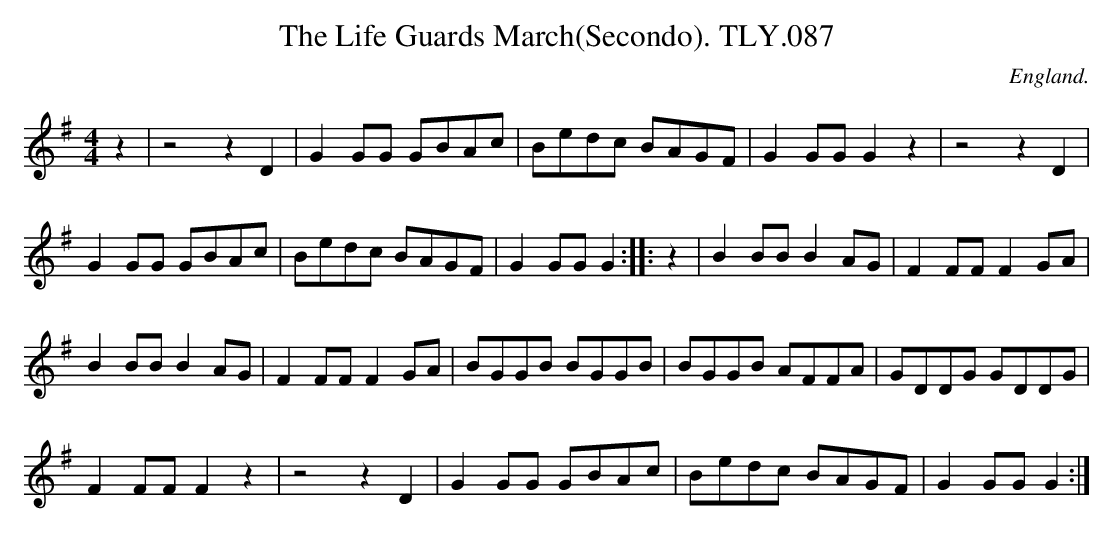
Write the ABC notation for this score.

X:1
T:The Life Guards March(Secondo). TLY.087
M:4/4
L:1/8
O:England.
K:G
z2| z4 z2 D2|G2 GG GBAc|Bedc BAGF|G2GGG2 z2|z4 z2 D2|!
G2 GG GBAc|Bedc BAGF|G2GGG2:|
|:z2|B2BB B2 AG| F2FF F2GA|!
 B2BB B2 AG| F2 FFF2 GA| BGGB BGGB| BGGB AFFA|
GDDG GDDG |!
F2 FFF2 z2|z4 z2 D2|G2 GG GBAc|Bedc BAGF|G2GGG2:|]
